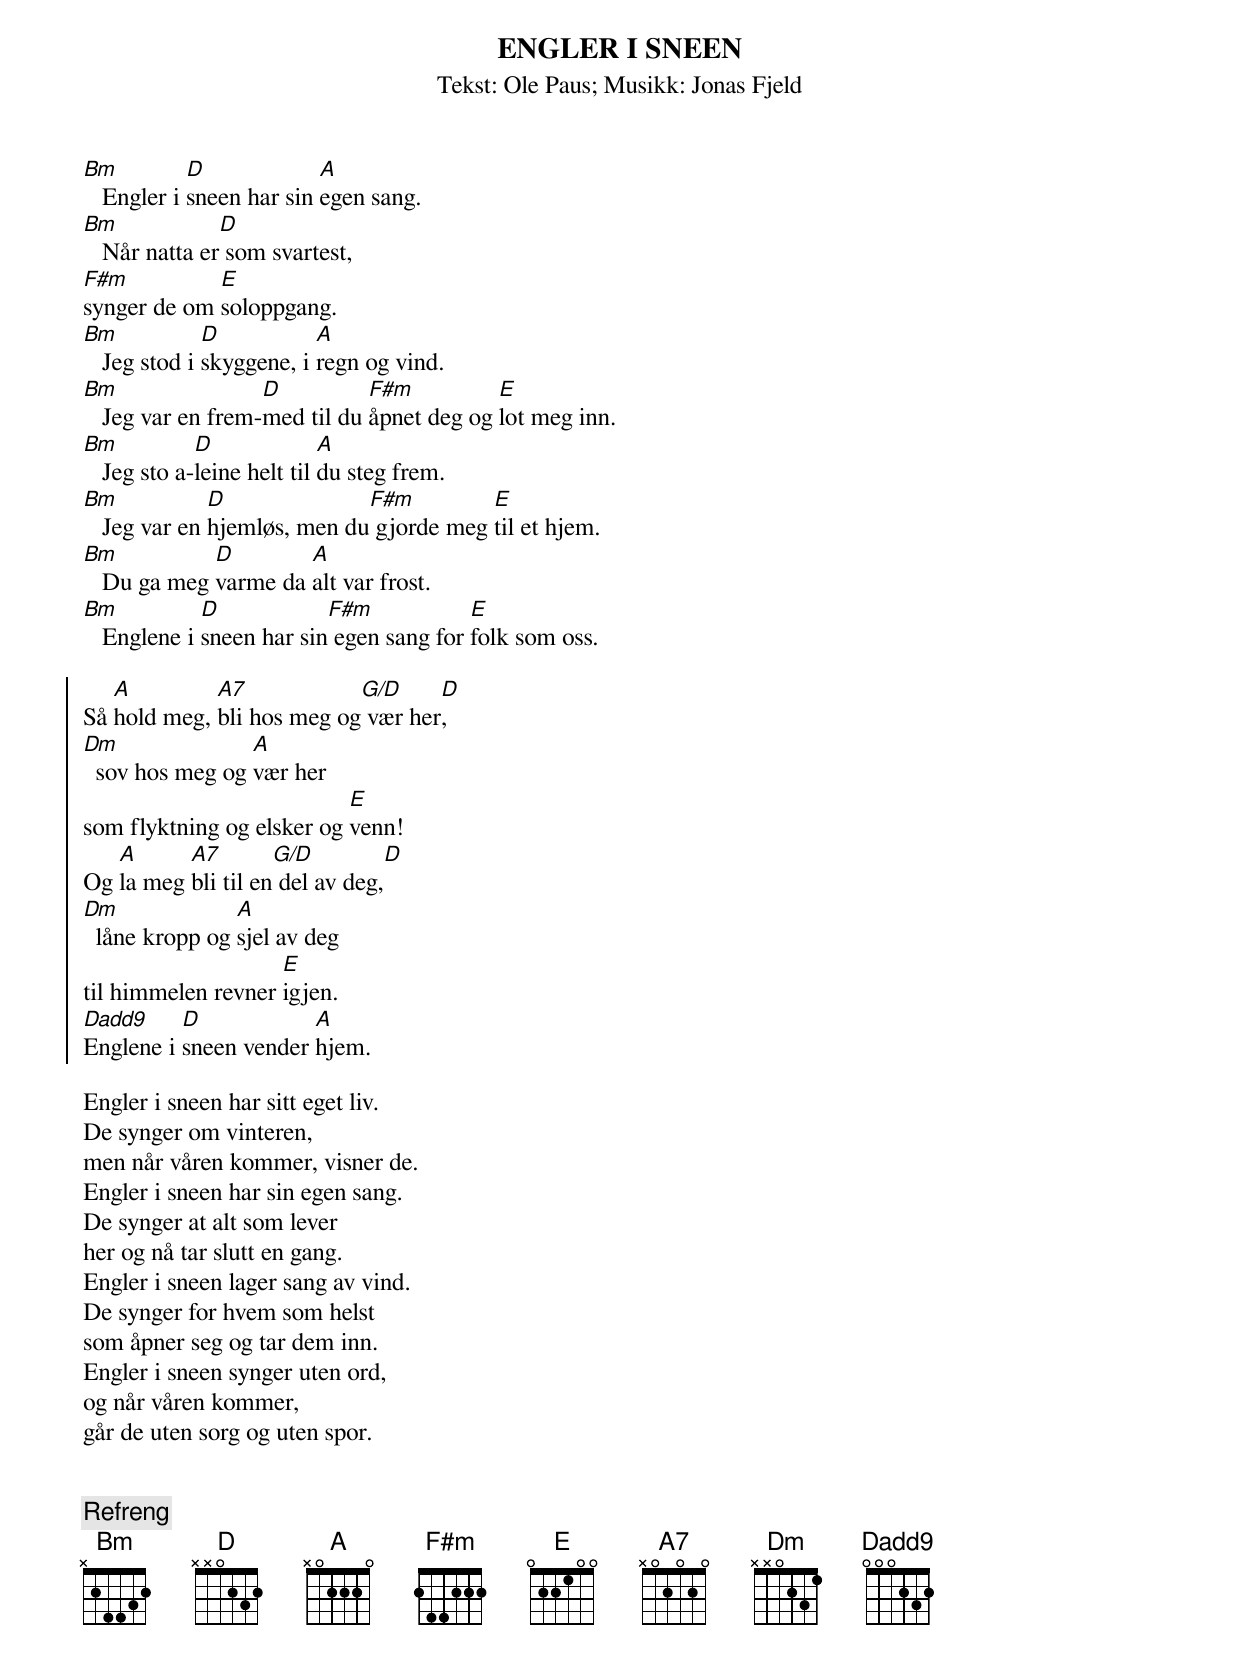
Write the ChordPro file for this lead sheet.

{title:ENGLER I SNEEN}
{subtitle:Tekst: Ole Paus}
{subtitle:Musikk: Jonas Fjeld}



[Bm]   Engler i [D]sneen har sin [A]egen sang.
[Bm]   Når natta er[D] som svartest,
[F#m]synger de om [E]soloppgang.
[Bm]   Jeg stod i [D]skyggene, i [A]regn og vind.
[Bm]   Jeg var en frem-[D]med til du [F#m]åpnet deg og [E]lot meg inn.
[Bm]   Jeg sto a-[D]leine helt til [A]du steg frem.
[Bm]   Jeg var en [D]hjemløs, men du[F#m] gjorde meg [E]til et hjem.
[Bm]   Du ga meg [D]varme da [A]alt var frost.
[Bm]   Englene i [D]sneen har sin[F#m] egen sang for [E]folk som oss.

{soc}
Så [A]hold meg, [A7]bli hos meg og[G/D] vær her[D],
[Dm]  sov hos meg og [A]vær her
som flyktning og elsker og [E]venn!
Og [A]la meg [A7]bli til en[G/D] del av deg,[D]
[Dm]  låne kropp og [A]sjel av deg
til himmelen revner [E]igjen.
[Dadd9]Englene i [D]sneen vender [A]hjem.
{eoc}

Engler i sneen har sitt eget liv.
De synger om vinteren,
men når våren kommer, visner de.
Engler i sneen har sin egen sang.
De synger at alt som lever
her og nå tar slutt en gang.
Engler i sneen lager sang av vind.
De synger for hvem som helst
som åpner seg og tar dem inn.
Engler i sneen synger uten ord,
og når våren kommer,
går de uten sorg og uten spor.


{comment:Refreng}
